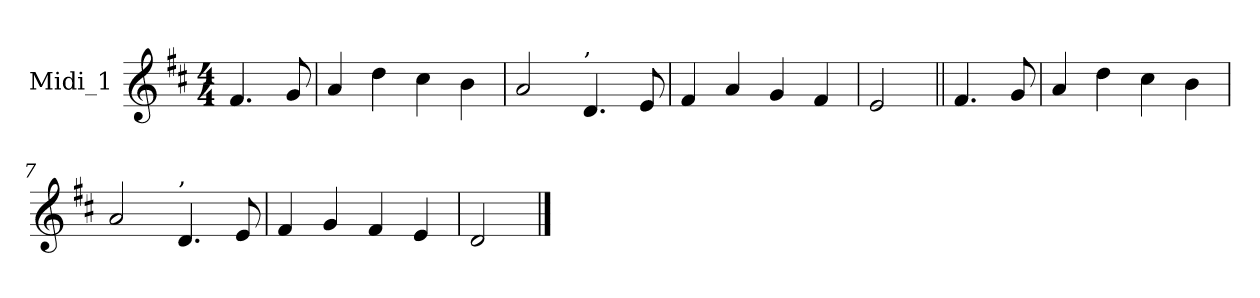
**kern
*part1
*staff1
*I"Midi_1
*clefG2
*k[f#c#]
*D:
*M4/4
=
4.f#
8g
=1
4a
4dd
4cc#
4b
=2
2a
!LO:TX:a:t=,
4.d
8e
=3
4f#
4a
4g
4f#
=4
2e
!!LO:LB:g=z
=5||
4.f#
8g
=6
4a
4dd
4cc#
4b
=7
2a
!LO:TX:a:t=,
4.d
8e
=8
4f#
4g
4f#
4e
=9
2d
==
*-
